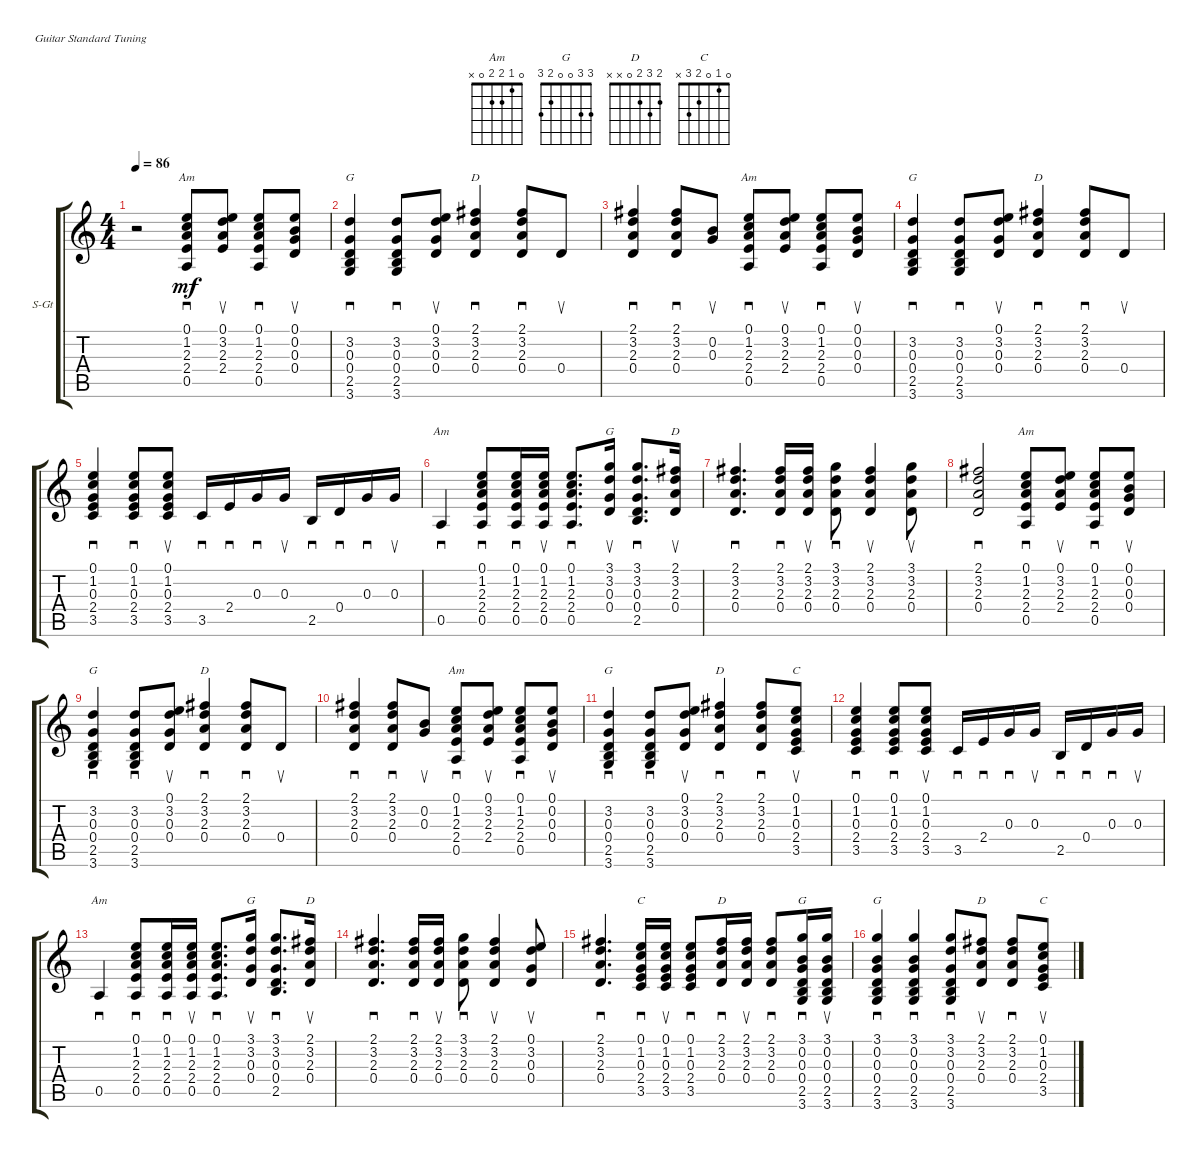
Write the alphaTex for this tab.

\defaultSystemsLayout 4
\bracketExtendMode groupsimilarinstruments
\firstSystemTrackNameOrientation horizontal
\otherSystemsTrackNameOrientation horizontal
\track ("Steel Guitar" "S-Gt") {instrument acousticguitarsteel}
\staff {score tabs}
\tuning (E4 B3 G3 D3 A2 E2)
\chord ("Am" 0 1 2 2 0 x)
\chord ("G" 3 3 0 0 2 3)
\chord ("D" 2 3 2 0 x x)
\chord ("C" 0 1 0 2 3 x)
\ts (4 4)
\tempo 86
\clef g2
\ks c
r.2{dy mf instrument acousticguitarsteel} (0.5 2.4 2.3 1.2 0.1).8{sd ch "Am"} (2.4 2.3 3.2 0.1).8{su} (0.5 2.4 2.3 1.2 0.1).8{sd} (0.4 0.3 0.2 0.1).8{su} |
(3.6 2.5 0.4 0.3 3.2).4{sd ch "G"} (3.6 2.5 0.4 0.3 3.2).8{sd} (0.1 3.2 0.3 0.4).8{su} (2.1 3.2 2.3 0.4).4{sd ch "D"} (2.1 3.2 2.3 0.4).8{sd} 0.4.8{su} |
(2.1 3.2 2.3 0.4).4{sd} (2.1 3.2 2.3 0.4).8{sd} (0.2 0.3).8{su} (0.5 2.4 2.3 1.2 0.1).8{sd ch "Am"} (2.4 2.3 3.2 0.1).8{su} (0.5 2.4 2.3 1.2 0.1).8{sd} (0.4 0.3 0.2 0.1).8{su} |
(3.6 2.5 0.4 0.3 3.2).4{sd ch "G"} (3.6 2.5 0.4 0.3 3.2).8{sd} (0.1 3.2 0.3 0.4).8{su} (2.1 3.2 2.3 0.4).4{sd ch "D"} (2.1 3.2 2.3 0.4).8{sd} 0.4.8{su} |
(0.1 1.2 0.3 2.4 3.5).4{sd} (3.5 2.4 0.3 1.2 0.1).8{sd} (3.5 2.4 0.3 1.2 0.1).8{su} 3.5.16{sd} 2.4.16{sd} 0.3.16{sd} 0.3.16{su} 2.5.16{sd} 0.4.16{sd} 0.3.16{sd} 0.3.16{su} |
0.5.4{sd ch "Am"} (0.5 2.4 2.3 1.2 0.1).8{sd} (0.5 2.4 2.3 1.2 0.1).16{sd} (0.5 2.4 2.3 1.2 0.1).16{su} (0.5 2.4 2.3 1.2 0.1).8{d sd} (0.4 0.3 3.2 3.1).16{su ch "G"} (0.4 0.3 3.2 3.1 2.5).8{d sd} (0.4 2.3 3.2 2.1).16{su ch "D"} |
(0.4 2.3 3.2 2.1).4{d sd} (0.4 2.3 3.2 2.1).16{sd} (0.4 2.3 3.2 2.1).16{su} (0.4 2.3 3.2 3.1).8{sd} (0.4 2.3 3.2 2.1).4{su} (0.4 2.3 3.2 3.1).8{su} |
(0.4 2.3 3.2 2.1).2{sd} (0.5 2.4 2.3 1.2 0.1).8{sd ch "Am"} (2.4 2.3 3.2 0.1).8{su} (0.5 2.4 2.3 1.2 0.1).8{sd} (0.4 0.3 0.2 0.1).8{su} |
(3.6 2.5 0.4 0.3 3.2).4{sd ch "G"} (3.6 2.5 0.4 0.3 3.2).8{sd} (0.1 3.2 0.3 0.4).8{su} (2.1 3.2 2.3 0.4).4{sd ch "D"} (2.1 3.2 2.3 0.4).8{sd} 0.4.8{su} |
(2.1 3.2 2.3 0.4).4{sd} (2.1 3.2 2.3 0.4).8{sd} (0.2 0.3).8{su} (0.5 2.4 2.3 1.2 0.1).8{sd ch "Am"} (2.4 2.3 3.2 0.1).8{su} (0.5 2.4 2.3 1.2 0.1).8{sd} (0.4 0.3 0.2 0.1).8{su} |
(3.6 2.5 0.4 0.3 3.2).4{sd ch "G"} (3.6 2.5 0.4 0.3 3.2).8{sd} (0.1 3.2 0.3 0.4).8{su} (2.1 3.2 2.3 0.4).4{sd ch "D"} (2.1 3.2 2.3 0.4).8{sd} (3.5 2.4 0.3 1.2 0.1).8{su ch "C"} |
(0.1 1.2 0.3 2.4 3.5).4{sd} (3.5 2.4 0.3 1.2 0.1).8{sd} (3.5 2.4 0.3 1.2 0.1).8{su} 3.5.16{sd} 2.4.16{sd} 0.3.16{sd} 0.3.16{su} 2.5.16{sd} 0.4.16{sd} 0.3.16{sd} 0.3.16{su} |
0.5.4{sd ch "Am"} (0.5 2.4 2.3 1.2 0.1).8{sd} (0.5 2.4 2.3 1.2 0.1).16{sd} (0.5 2.4 2.3 1.2 0.1).16{su} (0.5 2.4 2.3 1.2 0.1).8{d sd} (0.4 0.3 3.2 3.1).16{su ch "G"} (0.4 0.3 3.2 3.1 2.5).8{d sd} (0.4 2.3 3.2 2.1).16{su ch "D"} |
(0.4 2.3 3.2 2.1).4{d sd} (0.4 2.3 3.2 2.1).16{sd} (0.4 2.3 3.2 2.1).16{su} (0.4 2.3 3.2 3.1).8{sd} (0.4 2.3 3.2 2.1).4{su} (0.4 0.3 3.2 0.1).8{su} |
(0.4 2.3 3.2 2.1).4{d sd} (3.5 2.4 0.3 1.2 0.1).16{sd ch "C"} (3.5 2.4 0.3 1.2 0.1).16{su} (3.5 2.4 0.3 1.2 0.1).8{sd} (0.4 2.3 3.2 2.1).16{sd ch "D"} (0.4 2.3 3.2 2.1).16{su} (0.4 2.3 3.2 2.1).8{sd} (3.6 2.5 0.4 0.3 0.2 3.1).16{sd ch "G"} (3.6 2.5 0.4 0.3 0.2 3.1).16{su} |
(3.6 2.5 0.4 0.3 0.2 3.1).4{sd ch "G"} (3.6 2.5 0.4 0.3 0.2 3.1).4{sd} (3.6 2.5 0.4 0.3 3.2 3.1).8{sd} (0.4 2.3 3.2 2.1).8{su ch "D"} (0.4 2.3 3.2 2.1).8{sd} (3.5 2.4 0.3 1.2 0.1).8{su ch "C"}
